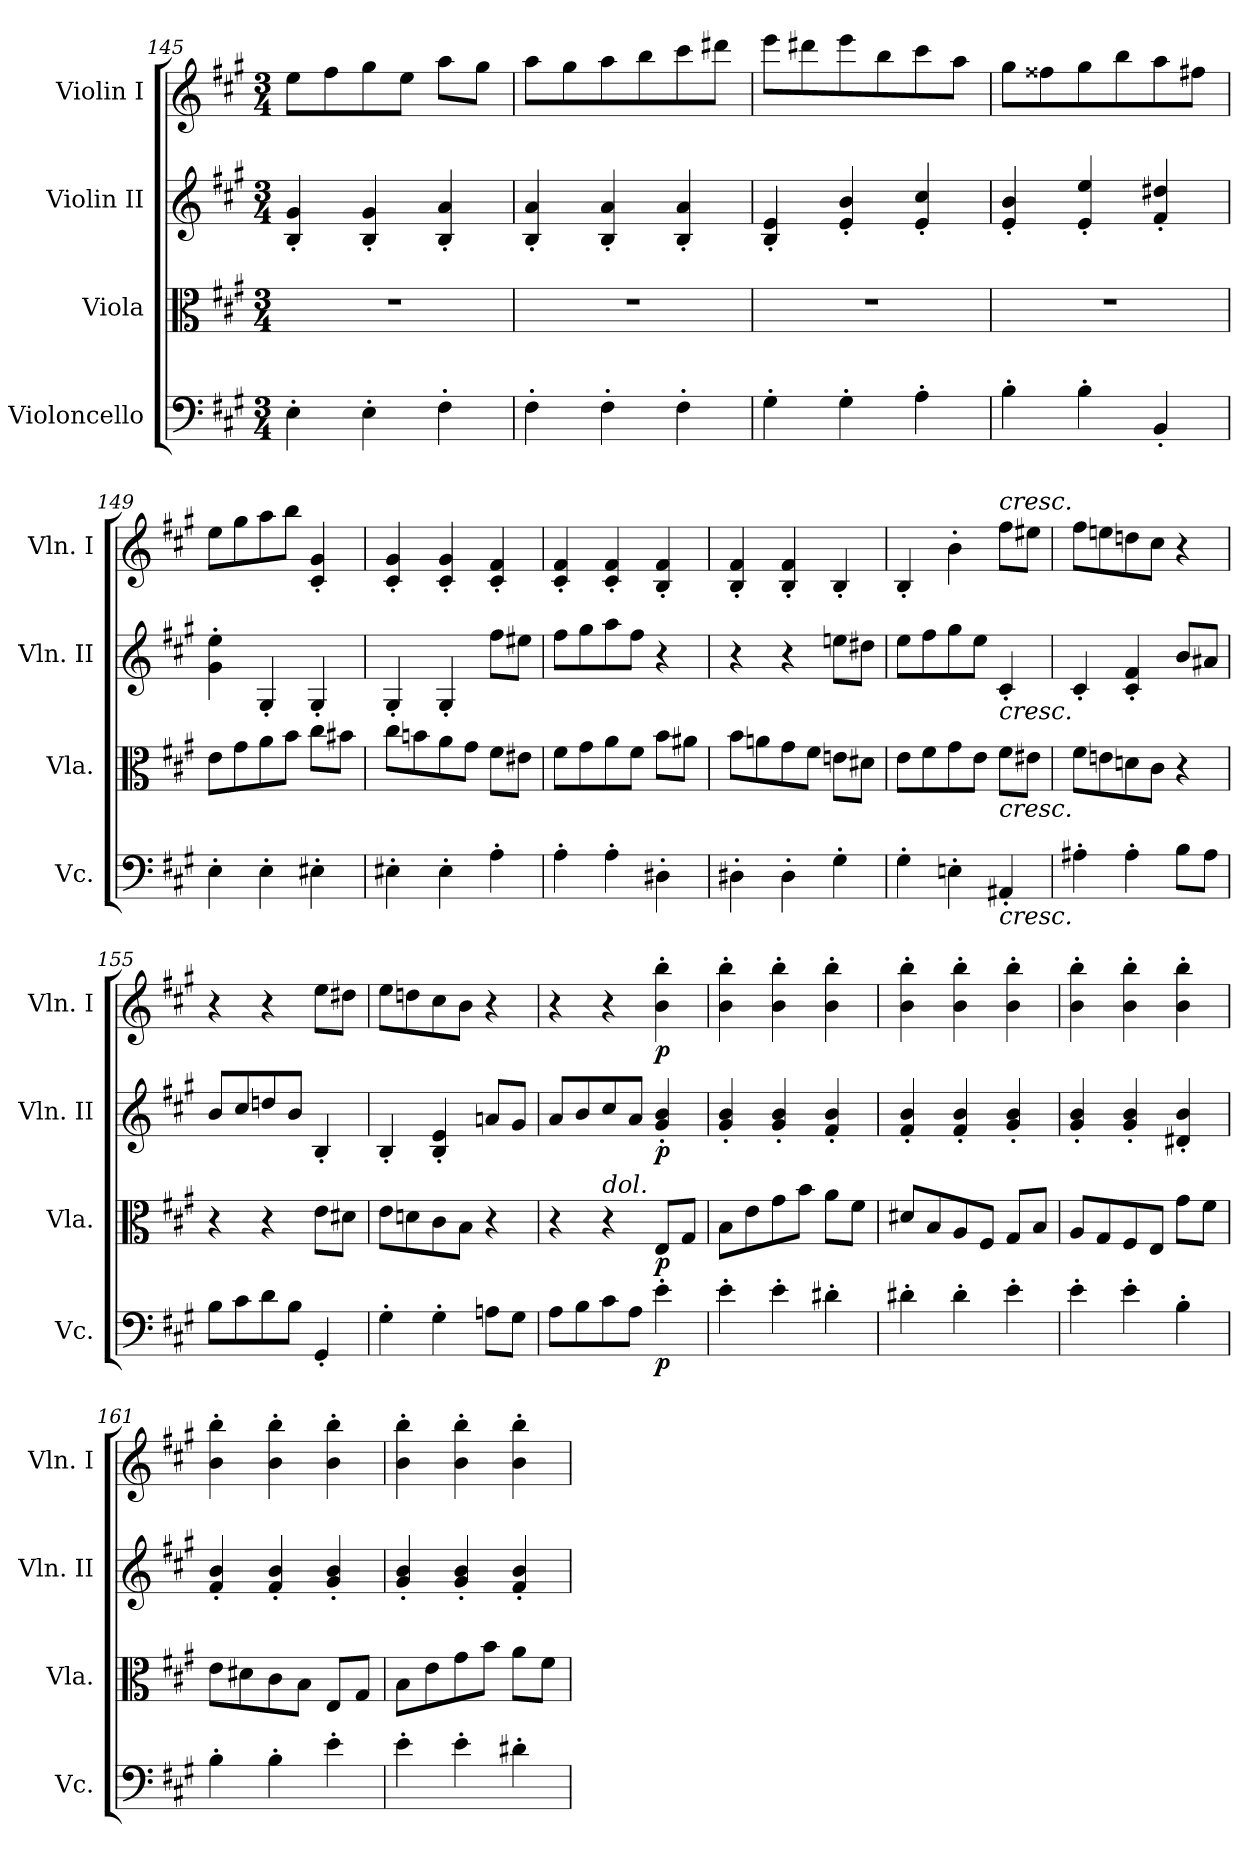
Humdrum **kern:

**kern	**dynam	**kern	**dynam	**kern	**dynam	**kern	**dynam
*part4	*part4	*part3	*part3	*part2	*part2	*part1	*part1
*staff4	*staff4	*staff3	*staff3	*staff2	*staff2	*staff1	*staff1
*I"Violoncello	*	*I"Viola	*	*I"Violin II	*	*I"Violin I	*
*I'Vc.	*	*I'Vla.	*	*I'Vln. II	*	*I'Vln. I	*
*clefF4	*	*clefC3	*	*clefG2	*	*clefG2	*
*k[f#c#g#]	*	*k[f#c#g#]	*	*k[f#c#g#]	*	*k[f#c#g#]	*
*M3/4	*	*M3/4	*	*M3/4	*	*M3/4	*
=145	=145	=145	=145	=145	=145	=145	=145
4E'\	.	2.r	.	4B/' 4g#/'	.	8ee\L	.
.	.	.	.	.	.	8ff#\	.
4E'\	.	.	.	4B/' 4g#/'	.	8gg#\	.
.	.	.	.	.	.	8ee\J	.
4F#'\	.	.	.	4B/' 4a/'	.	8aa\L	.
.	.	.	.	.	.	8gg#\J	.
=146	=146	=146	=146	=146	=146	=146	=146
4F#'\	.	2.r	.	4B/' 4a/'	.	8aa\L	.
.	.	.	.	.	.	8gg#\	.
4F#'\	.	.	.	4B/' 4a/'	.	8aa\	.
.	.	.	.	.	.	8bb\	.
4F#'\	.	.	.	4B/' 4a/'	.	8ccc#\	.
.	.	.	.	.	.	8ddd#X\J	.
=147	=147	=147	=147	=147	=147	=147	=147
4G#'\	.	2.r	.	4B/' 4e/'	.	8eee\L	.
.	.	.	.	.	.	8ddd#X\	.
4G#'\	.	.	.	4e/' 4b/'	.	8eee\	.
.	.	.	.	.	.	8bb\	.
4A'\	.	.	.	4e/' 4cc#/'	.	8ccc#\	.
.	.	.	.	.	.	8aa\J	.
=148	=148	=148	=148	=148	=148	=148	=148
4B'\	.	2.r	.	4e/' 4b/'	.	8gg#\L	.
.	.	.	.	.	.	8ff##X\	.
4B'\	.	.	.	4e/' 4ee/'	.	8gg#\	.
.	.	.	.	.	.	8bb\	.
4BB'/	.	.	.	4f#/' 4dd#X/'	.	8aa\	.
.	.	.	.	.	.	8ff#X\J	.
=149	=149	=149	=149	=149	=149	=149	=149
4E'\	.	8e\L	.	4g#\' 4ee\'	.	8ee\L	.
.	.	8g#\	.	.	.	8gg#\	.
4E'\	.	8a\	.	4G#'/	.	8aa\	.
.	.	8b\J	.	.	.	8bb\J	.
4E#X'\	.	8cc#\L	.	4G#'/	.	4c#/' 4g#/'	.
.	.	8b#X\J	.	.	.	.	.
=150	=150	=150	=150	=150	=150	=150	=150
4E#X'\	.	8cc#\L	.	4G#'/	.	4c#/' 4g#/'	.
.	.	8bn\	.	.	.	.	.
4E#'\	.	8a\	.	4G#'/	.	4c#/' 4g#/'	.
.	.	8g#\J	.	.	.	.	.
4A'\	.	8f#\L	.	8ff#\L	.	4c#/' 4f#/'	.
.	.	8e#X\J	.	8ee#X\J	.	.	.
=151	=151	=151	=151	=151	=151	=151	=151
4A'\	.	8f#\L	.	8ff#\L	.	4c#/' 4f#/'	.
.	.	8g#\	.	8gg#\	.	.	.
4A'\	.	8a\	.	8aa\	.	4c#/' 4f#/'	.
.	.	8f#\J	.	8ff#\J	.	.	.
4D#X'\	.	8b\L	.	4r	.	4B/' 4f#/'	.
.	.	8a#X\J	.	.	.	.	.
=152	=152	=152	=152	=152	=152	=152	=152
4D#X'\	.	8b\L	.	4r	.	4B/' 4f#/'	.
.	.	8an\	.	.	.	.	.
4D#'\	.	8g#\	.	4r	.	4B/' 4f#/'	.
.	.	8f#\J	.	.	.	.	.
4G#'\	.	8en\L	.	8een\L	.	4B'/	.
.	.	8d#X\J	.	8dd#X\J	.	.	.
=153	=153	=153	=153	=153	=153	=153	=153
4G#'\	.	8e\L	.	8ee\L	.	4B'/	.
.	.	8f#\	.	8ff#\	.	.	.
4En'\	.	8g#\	.	8gg#\	.	4b'\	.
.	.	8e\J	.	8ee\J	.	.	.
!	!	!	!	!	!	!LO:TX:a:i:t=cresc.	!
!	!	!	!	!LO:TX:b:i:t=cresc.	!	!	!
!	!	!LO:TX:b:i:t=cresc.	!	!	!	!	!
!LO:TX:b:i:t=cresc.	!	!	!	!	!	!	!
4AA#X'/	.	8f#\L	.	4c#'/	.	8ff#\L	.
.	.	8e#X\J	.	.	.	8ee#X\J	.
=154	=154	=154	=154	=154	=154	=154	=154
4A#X'\	.	8f#\L	.	4c#'/	.	8ff#\L	.
.	.	8en\	.	.	.	8een\	.
4A#'\	.	8dn\	.	4c#/' 4f#/'	.	8ddn\	.
.	.	8c#\J	.	.	.	8cc#\J	.
8B\L	.	4r	.	8b/L	.	4r	.
8A#\J	.	.	.	8a#X/J	.	.	.
=155	=155	=155	=155	=155	=155	=155	=155
8B\L	.	4r	.	8b/L	.	4r	.
8c#\	.	.	.	8cc#/	.	.	.
8d\	.	4r	.	8ddn/	.	4r	.
8B\J	.	.	.	8b/J	.	.	.
4GG#'/	.	8e\L	.	4B'/	.	8ee\L	.
.	.	8d#X\J	.	.	.	8dd#X\J	.
=156	=156	=156	=156	=156	=156	=156	=156
4G#'\	.	8e\L	.	4B'/	.	8ee\L	.
.	.	8dn\	.	.	.	8ddn\	.
4G#'\	.	8c#\	.	4B/' 4e/'	.	8cc#\	.
.	.	8B\J	.	.	.	8b\J	.
8An\L	.	4r	.	8an/L	.	4r	.
8G#\J	.	.	.	8g#/J	.	.	.
=157	=157	=157	=157	=157	=157	=157	=157
8A\L	.	4r	.	8a/L	.	4r	.
8B\	.	.	.	8b/	.	.	.
!	!	!LO:TX:a:i:t=dol.	!	!	!	!	!
8c#\	.	4r	.	8cc#/	.	4r	.
8A\J	.	.	.	8a/J	.	.	.
!	!LO:DY:b	!	!LO:DY:b	!	!LO:DY:b	!	!LO:DY:b
4e'\	p	8E/L	p	4g#/' 4b/'	p	4b\' 4bb\'	p
.	.	8G#/J	.	.	.	.	.
=158	=158	=158	=158	=158	=158	=158	=158
4e'\	.	8B\L	.	4g#/' 4b/'	.	4b\' 4bb\'	.
.	.	8e\	.	.	.	.	.
4e'\	.	8g#\	.	4g#/' 4b/'	.	4b\' 4bb\'	.
.	.	8b\J	.	.	.	.	.
4d#X'\	.	8a\L	.	4f#/' 4b/'	.	4b\' 4bb\'	.
.	.	8f#\J	.	.	.	.	.
=159	=159	=159	=159	=159	=159	=159	=159
4d#X'\	.	8d#X/L	.	4f#/' 4b/'	.	4b\' 4bb\'	.
.	.	8B/	.	.	.	.	.
4d#'\	.	8A/	.	4f#/' 4b/'	.	4b\' 4bb\'	.
.	.	8F#/J	.	.	.	.	.
4e'\	.	8G#/L	.	4g#/' 4b/'	.	4b\' 4bb\'	.
.	.	8B/J	.	.	.	.	.
=160	=160	=160	=160	=160	=160	=160	=160
4e'\	.	8A/L	.	4g#/' 4b/'	.	4b\' 4bb\'	.
.	.	8G#/	.	.	.	.	.
4e'\	.	8F#/	.	4g#/' 4b/'	.	4b\' 4bb\'	.
.	.	8E/J	.	.	.	.	.
4B'\	.	8g#\L	.	4d#X/' 4b/'	.	4b\' 4bb\'	.
.	.	8f#\J	.	.	.	.	.
=161	=161	=161	=161	=161	=161	=161	=161
4B'\	.	8e\L	.	4f#/' 4b/'	.	4b\' 4bb\'	.
.	.	8d#X\	.	.	.	.	.
4B'\	.	8c#\	.	4f#/' 4b/'	.	4b\' 4bb\'	.
.	.	8B\J	.	.	.	.	.
4e'\	.	8E/L	.	4g#/' 4b/'	.	4b\' 4bb\'	.
.	.	8G#/J	.	.	.	.	.
=162	=162	=162	=162	=162	=162	=162	=162
4e'\	.	8B\L	.	4g#/' 4b/'	.	4b\' 4bb\'	.
.	.	8e\	.	.	.	.	.
4e'\	.	8g#\	.	4g#/' 4b/'	.	4b\' 4bb\'	.
.	.	8b\J	.	.	.	.	.
4d#X'\	.	8a\L	.	4f#/' 4b/'	.	4b\' 4bb\'	.
.	.	8f#\J	.	.	.	.	.
=	=	=	=	=	=	=	=
*-	*-	*-	*-	*-	*-	*-	*-
